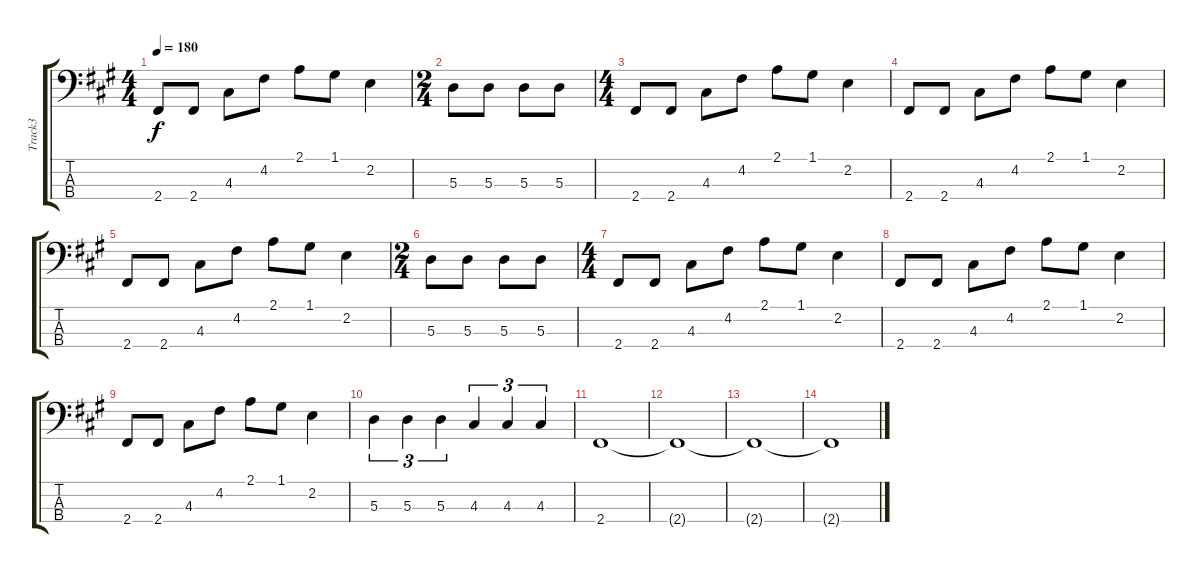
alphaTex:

\track ("Track3" "Track3") {instrument electricbassfinger}
\staff {score tabs}
\tuning (G2 D2 A1 E1) {hide}
\ts (4 4)
\tempo 180
\clef f4
\ks a
2.4.8{dy f} 2.4.8 4.3.8 4.2.8 2.1.8 1.1.8 2.2.4 |
\ts (2 4)
5.3.8 5.3.8 5.3.8 5.3.8 |
\ts (4 4)
2.4.8 2.4.8 4.3.8 4.2.8 2.1.8 1.1.8 2.2.4 |
2.4.8 2.4.8 4.3.8 4.2.8 2.1.8 1.1.8 2.2.4 |
2.4.8 2.4.8 4.3.8 4.2.8 2.1.8 1.1.8 2.2.4 |
\ts (2 4)
5.3.8 5.3.8 5.3.8 5.3.8 |
\ts (4 4)
2.4.8 2.4.8 4.3.8 4.2.8 2.1.8 1.1.8 2.2.4 |
2.4.8 2.4.8 4.3.8 4.2.8 2.1.8 1.1.8 2.2.4 |
2.4.8 2.4.8 4.3.8 4.2.8 2.1.8 1.1.8 2.2.4 |
5.3.4{tu (3 2)} 5.3.4{tu (3 2)} 5.3.4{tu (3 2)} 4.3.4{tu (3 2)} 4.3.4{tu (3 2)} 4.3.4{tu (3 2)} |
2.4.1 |
2.4{t}.1 |
2.4{t}.1 |
2.4{t}.1
